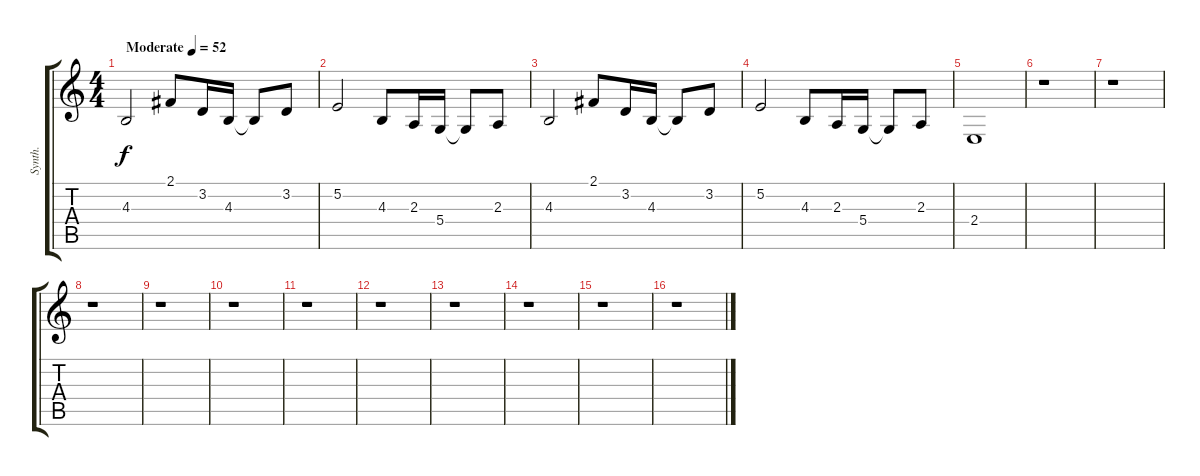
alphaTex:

\track ("Synth." "Synth.") {instrument synthstrings1}
\staff {score tabs}
\tuning (E4 B3 G3 D3 A2 E2) {hide}
\ts (4 4)
\tempo (52 "Moderate")
\clef g2
\ks c
4.3.2{dy f instrument synthstrings1} 2.1.8 3.2.16 4.3.16 4.3{t}.8 3.2.8 |
5.2.2 4.3.8 2.3.16 5.4.16 5.4{t}.8 2.3.8 |
4.3.2 2.1.8 3.2.16 4.3.16 4.3{t}.8 3.2.8 |
5.2.2 4.3.8 2.3.16 5.4.16 5.4{t}.8 2.3.8 |
2.4.1 |
r.1 |
r.1 |
r.1 |
r.1 |
r.1 |
r.1 |
r.1 |
r.1 |
r.1 |
r.1 |
r.1
